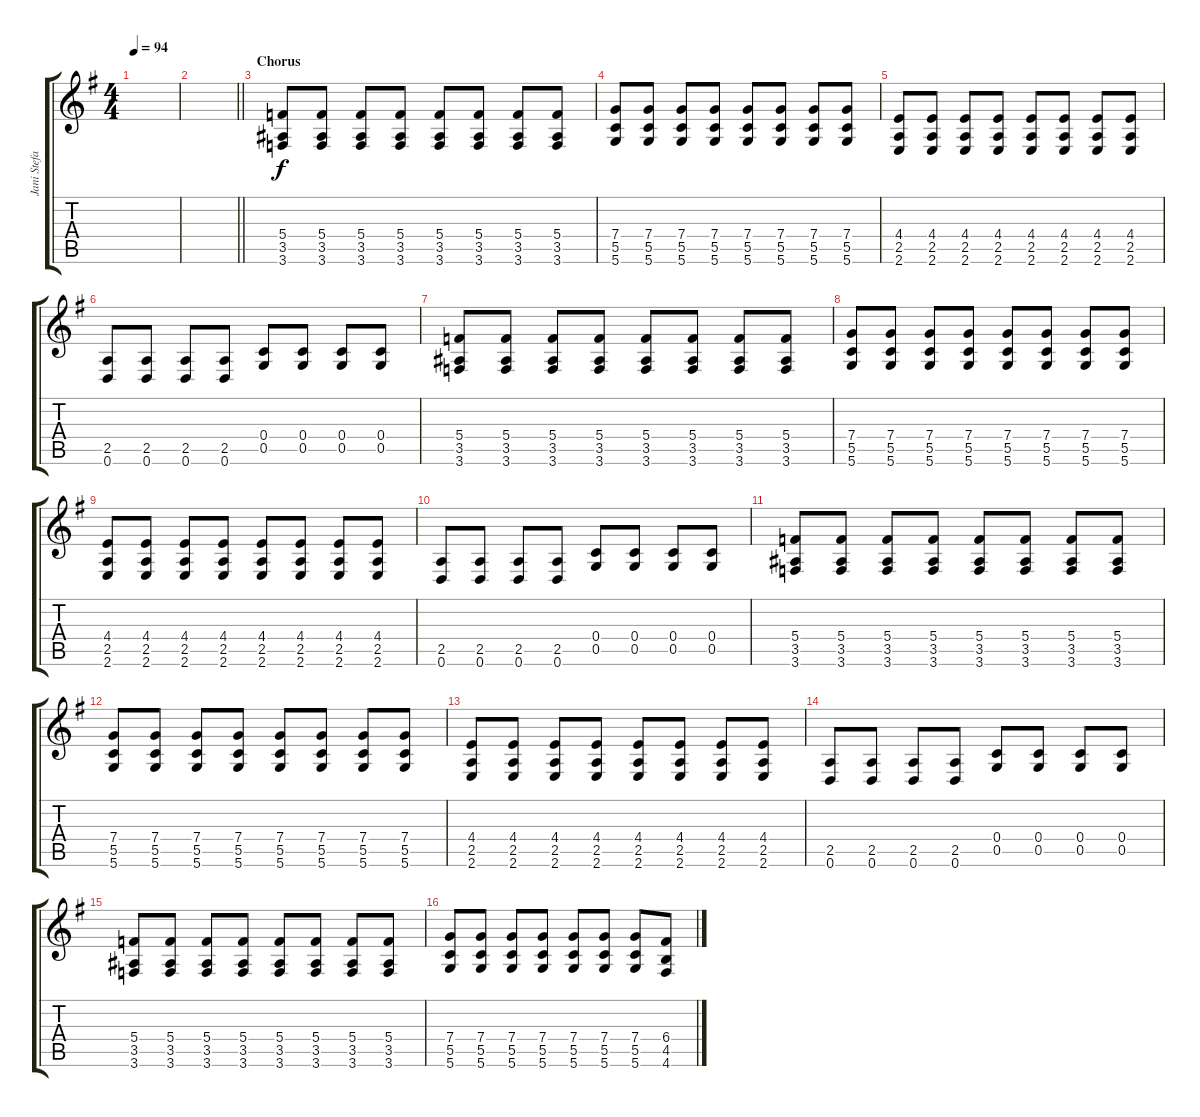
\track ("Jani Stefanovic - lead/rhythm guitar" "Jani Stefa") {instrument distortionguitar}
\staff {score tabs}
\tuning (D4 A3 F3 C3 G2 D2) {hide}
\ts (4 4)
\tempo 94
\clef g2
\ks eminor
|
\barLineRight lightlight
|
\section ("" "Chorus")
(5.4 3.5 3.6).8 (5.4 3.5 3.6).8 (5.4 3.5 3.6).8 (5.4 3.5 3.6).8 (5.4 3.5 3.6).8 (5.4 3.5 3.6).8 (5.4 3.5 3.6).8 (5.4 3.5 3.6).8 |
(7.4 5.5 5.6).8 (7.4 5.5 5.6).8 (7.4 5.5 5.6).8 (7.4 5.5 5.6).8 (7.4 5.5 5.6).8 (7.4 5.5 5.6).8 (7.4 5.5 5.6).8 (7.4 5.5 5.6).8 |
(4.4 2.5 2.6).8 (4.4 2.5 2.6).8 (4.4 2.5 2.6).8 (4.4 2.5 2.6).8 (4.4 2.5 2.6).8 (4.4 2.5 2.6).8 (4.4 2.5 2.6).8 (4.4 2.5 2.6).8 |
(2.5 0.6).8 (2.5 0.6).8 (2.5 0.6).8 (2.5 0.6).8 (0.4 0.5).8 (0.4 0.5).8 (0.4 0.5).8 (0.4 0.5).8 |
(5.4 3.5 3.6).8 (5.4 3.5 3.6).8 (5.4 3.5 3.6).8 (5.4 3.5 3.6).8 (5.4 3.5 3.6).8 (5.4 3.5 3.6).8 (5.4 3.5 3.6).8 (5.4 3.5 3.6).8 |
(7.4 5.5 5.6).8 (7.4 5.5 5.6).8 (7.4 5.5 5.6).8 (7.4 5.5 5.6).8 (7.4 5.5 5.6).8 (7.4 5.5 5.6).8 (7.4 5.5 5.6).8 (7.4 5.5 5.6).8 |
(4.4 2.5 2.6).8 (4.4 2.5 2.6).8 (4.4 2.5 2.6).8 (4.4 2.5 2.6).8 (4.4 2.5 2.6).8 (4.4 2.5 2.6).8 (4.4 2.5 2.6).8 (4.4 2.5 2.6).8 |
(2.5 0.6).8 (2.5 0.6).8 (2.5 0.6).8 (2.5 0.6).8 (0.4 0.5).8 (0.4 0.5).8 (0.4 0.5).8 (0.4 0.5).8 |
(5.4 3.5 3.6).8 (5.4 3.5 3.6).8 (5.4 3.5 3.6).8 (5.4 3.5 3.6).8 (5.4 3.5 3.6).8 (5.4 3.5 3.6).8 (5.4 3.5 3.6).8 (5.4 3.5 3.6).8 |
(7.4 5.5 5.6).8 (7.4 5.5 5.6).8 (7.4 5.5 5.6).8 (7.4 5.5 5.6).8 (7.4 5.5 5.6).8 (7.4 5.5 5.6).8 (7.4 5.5 5.6).8 (7.4 5.5 5.6).8 |
(4.4 2.5 2.6).8 (4.4 2.5 2.6).8 (4.4 2.5 2.6).8 (4.4 2.5 2.6).8 (4.4 2.5 2.6).8 (4.4 2.5 2.6).8 (4.4 2.5 2.6).8 (4.4 2.5 2.6).8 |
(2.5 0.6).8 (2.5 0.6).8 (2.5 0.6).8 (2.5 0.6).8 (0.4 0.5).8 (0.4 0.5).8 (0.4 0.5).8 (0.4 0.5).8 |
(5.4 3.5 3.6).8 (5.4 3.5 3.6).8 (5.4 3.5 3.6).8 (5.4 3.5 3.6).8 (5.4 3.5 3.6).8 (5.4 3.5 3.6).8 (5.4 3.5 3.6).8 (5.4 3.5 3.6).8 |
(7.4 5.5 5.6).8 (7.4 5.5 5.6).8 (7.4 5.5 5.6).8 (7.4 5.5 5.6).8 (7.4 5.5 5.6).8 (7.4 5.5 5.6).8 (7.4 5.5 5.6).8 (6.4 4.5 4.6).8
